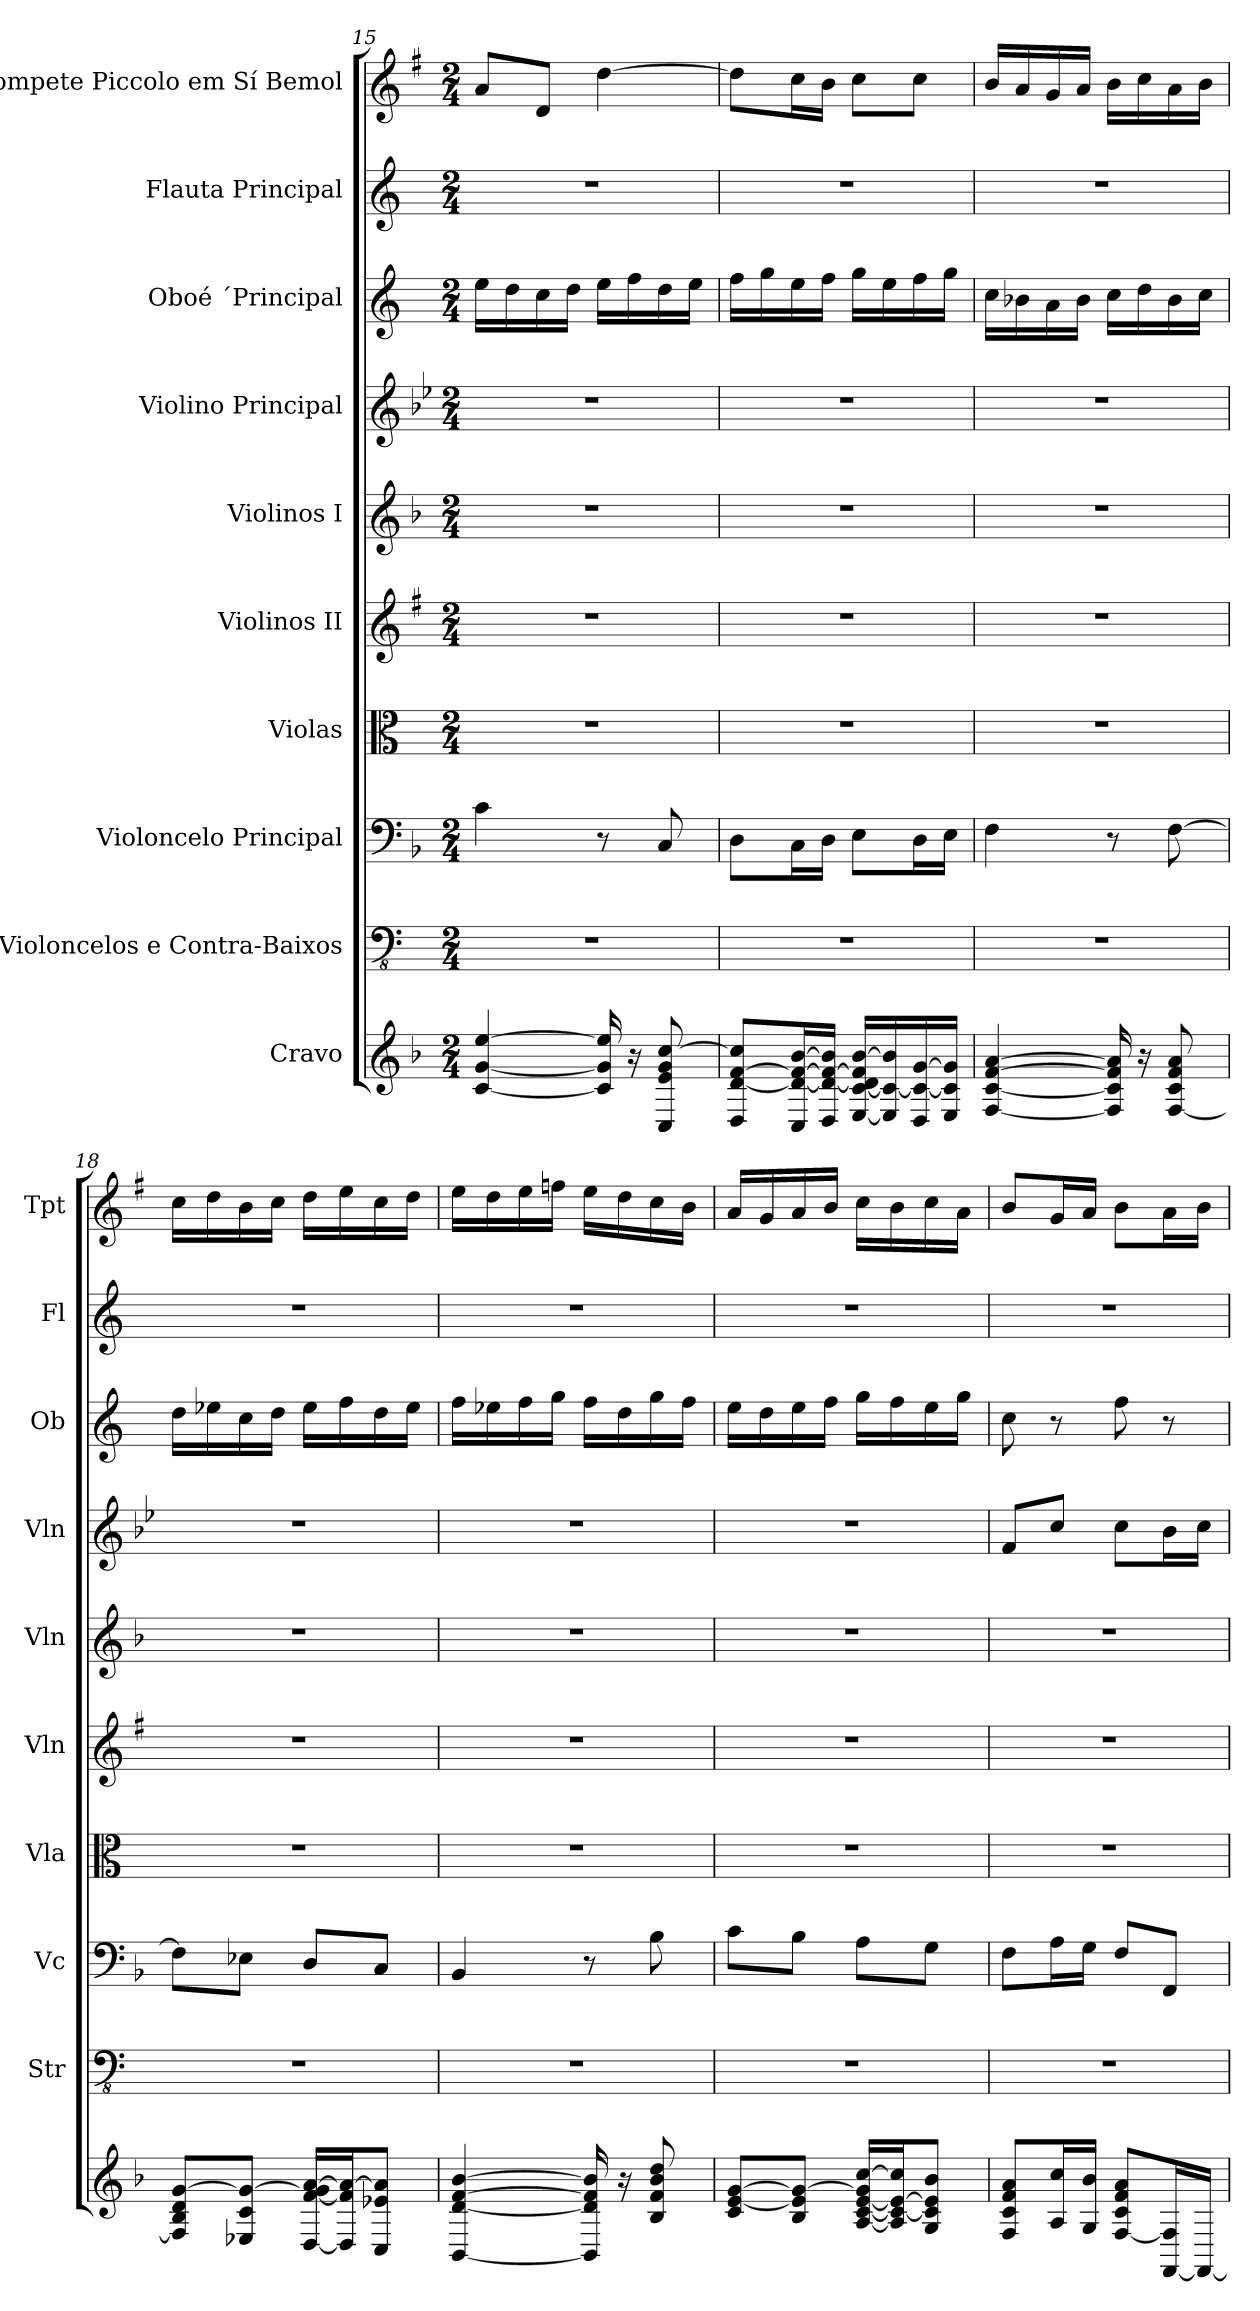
**kern	**kern	**kern	**kern	**kern	**kern	**kern	**kern	**kern	**kern
*part10	*part9	*part8	*part7	*part6	*part5	*part4	*part3	*part2	*part1
*staff10	*staff9	*staff8	*staff7	*staff6	*staff5	*staff4	*staff3	*staff2	*staff1
*I"Cravo	*I"Violoncelos e Contra-Baixos	*I"Violoncelo Principal	*I"Violas	*I"Violinos II	*I"Violinos I	*I"Violino Principal	*I"Oboé ´Principal	*I"Flauta Principal	*I"Trompete Piccolo em Sí Bemol
*	*I'Str	*I'Vc	*I'Vla	*I'Vln	*I'Vln	*I'Vln	*I'Ob	*I'Fl	*I'Tpt
!!LO:PB:g=z
*clefG2	*clefFv4	*clefF4	*clefC3	*clefG2	*clefG2	*clefG2	*clefG2	*clefG2	*clefG2
*	*	*	*	*	*	*	*	*	*ITrd-6c-10
*k[b-]	*k[]	*k[b-]	*k[]	*k[f#]	*k[b-]	*k[b-e-]	*k[]	*k[]	*k[b-]
*F:	*C:	*F:	*C:	*G:	*F:	*B-:	*C:	*C:	*F:
*M2/4	*M2/4	*M2/4	*M2/4	*M2/4	*M2/4	*M2/4	*M2/4	*M2/4	*M2/4
=15	=15	=15	=15	=15	=15	=15	=15	=15	=15
[4c/ [4g/ [4ee/	2r	4c\	2r	2r	2r	2r	16ee\LL	2r	8gg/L
.	.	.	.	.	.	.	16dd\	.	.
.	.	.	.	.	.	.	16cc\	.	8cc/J
.	.	.	.	.	.	.	16dd\JJ	.	.
16c/] 16g/] 16ee/]	.	8r	.	.	.	.	16ee\LL	.	[4ccc\
16r	.	.	.	.	.	.	16ff\	.	.
8C/ 8e/ 8g/ [8cc/	.	8C/	.	.	.	.	16dd\	.	.
.	.	.	.	.	.	.	16ee\JJ	.	.
=16	=16	=16	=16	=16	=16	=16	=16	=16	=16
8D/ [8d/ [8f/ 8cc/]L	2r	8D\L	2r	2r	2r	2r	16ff\LL	2r	8ccc\L]
.	.	.	.	.	.	.	16gg\	.	.
16C/ 16d/_ 16f/_ [16b-/L	.	16C\L	.	.	.	.	16ee\	.	16bb-\L
16D/ 16d/_ 16f/_ 16b-/]JJ	.	16D\JJ	.	.	.	.	16ff\JJ	.	16aa\JJ
[16E/ [16c/ 16d/] 16f/] [16b-/LL	.	8E\L	.	.	.	.	16gg\LL	.	8bb-\L
16E/] 16c/_ 16b-/]	.	.	.	.	.	.	16ee\	.	.
16D/ 16c/_ [16g/	.	16D\L	.	.	.	.	16ff\	.	8bb-\J
16E/ 16c/] 16g/]JJ	.	16E\JJ	.	.	.	.	16gg\JJ	.	.
=17	=17	=17	=17	=17	=17	=17	=17	=17	=17
[4F/ [4c/ [4f/ [4a/	2r	4F\	2r	2r	2r	2r	16cc\LL	2r	16aa/LL
.	.	.	.	.	.	.	16b-X\	.	16gg/
.	.	.	.	.	.	.	16a\	.	16ff/
.	.	.	.	.	.	.	16b-\JJ	.	16gg/JJ
16F/] 16c/] 16f/] 16a/]	.	8r	.	.	.	.	16cc\LL	.	16aa\LL
16r	.	.	.	.	.	.	16dd\	.	16bb-\
[8F/ 8c/ 8f/ 8a/	.	[8F\	.	.	.	.	16b-\	.	16gg\
.	.	.	.	.	.	.	16cc\JJ	.	16aa\JJ
=18	=18	=18	=18	=18	=18	=18	=18	=18	=18
8F/] 8B-/ 8d/ [8g/L	2r	8F\L]	2r	2r	2r	2r	16dd\LL	2r	16bb-\LL
.	.	.	.	.	.	.	16ee-X\	.	16ccc\
8E-X/ 8c/ 8g/_J	.	8E-X\J	.	.	.	.	16cc\	.	16aa\
.	.	.	.	.	.	.	16dd\JJ	.	16bb-\JJ
[16D/ [16f/ 16g/] [16a/LL	.	8D/L	.	.	.	.	16ee-\LL	.	16ccc\LL
16D/] 16f/] 16a/_J	.	.	.	.	.	.	16ff\	.	16ddd\
8C/ 8e-X/ 8a/]J	.	8C/J	.	.	.	.	16dd\	.	16bb-\
.	.	.	.	.	.	.	16ee-\JJ	.	16ccc\JJ
!!LO:PB:g=z
=19	=19	=19	=19	=19	=19	=19	=19	=19	=19
[4BB-/ [4d/ [4f/ [4b-/	2r	4BB-/	2r	2r	2r	2r	16ff\LL	2r	16ddd\LL
.	.	.	.	.	.	.	16ee-X\	.	16ccc\
.	.	.	.	.	.	.	16ff\	.	16ddd\
.	.	.	.	.	.	.	16gg\JJ	.	16eee-X\JJ
16BB-/] 16d/] 16f/] 16b-/]	.	8r	.	.	.	.	16ff\LL	.	16ddd\LL
16r	.	.	.	.	.	.	16dd\	.	16ccc\
8B-/ 8f/ 8b-/ 8dd/	.	8B-\	.	.	.	.	16gg\	.	16bb-\
.	.	.	.	.	.	.	16ff\JJ	.	16aa\JJ
=20	=20	=20	=20	=20	=20	=20	=20	=20	=20
8c/ [8e/ [8g/L	2r	8c\L	2r	2r	2r	2r	16ee\LL	2r	16gg/LL
.	.	.	.	.	.	.	16dd\	.	16ff/
8B-/ 8e/] 8g/_J	.	8B-\J	.	.	.	.	16ee\	.	16gg/
.	.	.	.	.	.	.	16ff\JJ	.	16aa/JJ
[16A/ [16c/ [16e/ 16g/] [16cc/LL	.	8A\L	.	.	.	.	16gg\LL	.	16bb-\LL
16A/] 16c/_ 16e/_ 16cc/]J	.	.	.	.	.	.	16ff\	.	16aa\
8G/ 8c/] 8e/] 8b-/J	.	8G\J	.	.	.	.	16ee\	.	16bb-\
.	.	.	.	.	.	.	16gg\JJ	.	16gg\JJ
=21	=21	=21	=21	=21	=21	=21	=21	=21	=21
8F/ 8c/ 8f/ 8a/L	2r	8F\L	2r	2r	2r	8f/L	8cc\	2r	8aa/L
16A/ 16cc/L	.	16A\L	.	.	.	8cc/J	8r	.	16ff/L
16G/ 16b-/JJ	.	16G\JJ	.	.	.	.	.	.	16gg/JJ
[8F/ 8c/ 8f/ 8a/L	.	8F/L	.	.	.	8cc\L	8ff\	.	8aa\L
[16FF/ 16F/]L	.	8FF/J	.	.	.	16b-\L	8r	.	16gg\L
16FF/JJ_	.	.	.	.	.	16cc\JJ	.	.	16aa\JJ
=	=	=	=	=	=	=	=	=	=
*-	*-	*-	*-	*-	*-	*-	*-	*-	*-
